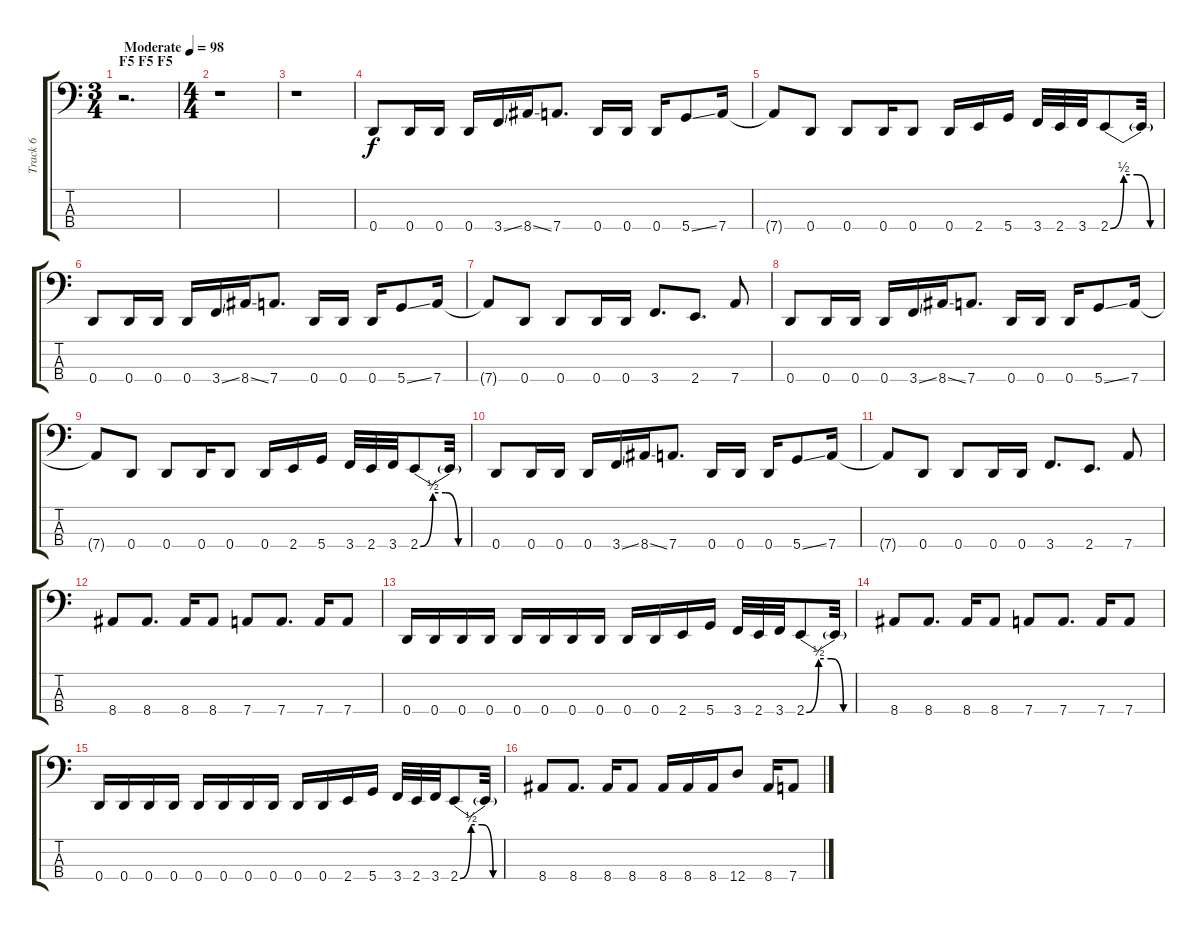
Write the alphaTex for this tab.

\track ("Track 6" "Track 6") {instrument electricbassfinger}
\staff {score tabs}
\tuning (G2 D2 A1 D1) {hide}
\ts (3 4)
\section ("" "F5 F5 F5")
\tempo (98 "Moderate")
\clef f4
\ks c
r.2{d dy f instrument electricbassfinger} |
\ts (4 4)
r.1 |
r.1 |
0.4.8 0.4.16 0.4.16 0.4.16 3.4{ss}.16 8.4{ss}.16 7.4.8{d} 0.4.16 0.4.16 0.4.16 5.4{ss}.8 7.4.16 |
7.4{t}.8 0.4.8 0.4.8 0.4.16 0.4.8 0.4.16 2.4.16 5.4.16 3.4.32 2.4.32 3.4.32 2.4{be (custom 0 0 15 2 30 2 45 0 60 0)}.8 2.4{t}.32 |
0.4.8 0.4.16 0.4.16 0.4.16 3.4{ss}.16 8.4{ss}.16 7.4.8{d} 0.4.16 0.4.16 0.4.16 5.4{ss}.8 7.4.16 |
7.4{t}.8 0.4.8 0.4.8 0.4.16 0.4.16 3.4.8{d} 2.4.8{d} 7.4.8 |
0.4.8 0.4.16 0.4.16 0.4.16 3.4{ss}.16 8.4{ss}.16 7.4.8{d} 0.4.16 0.4.16 0.4.16 5.4{ss}.8 7.4.16 |
7.4{t}.8 0.4.8 0.4.8 0.4.16 0.4.8 0.4.16 2.4.16 5.4.16 3.4.32 2.4.32 3.4.32 2.4{be (custom 0 0 15 2 30 2 45 0 60 0)}.8 2.4{t}.32 |
0.4.8 0.4.16 0.4.16 0.4.16 3.4{ss}.16 8.4{ss}.16 7.4.8{d} 0.4.16 0.4.16 0.4.16 5.4{ss}.8 7.4.16 |
7.4{t}.8 0.4.8 0.4.8 0.4.16 0.4.16 3.4.8{d} 2.4.8{d} 7.4.8 |
8.4.8 8.4.8{d} 8.4.16 8.4.8 7.4.8 7.4.8{d} 7.4.16 7.4.8 |
0.4.16 0.4.16 0.4.16 0.4.16 0.4.16 0.4.16 0.4.16 0.4.16 0.4.16 0.4.16 2.4.16 5.4.16 3.4.32 2.4.32 3.4.32 2.4{be (custom 0 0 15 2 30 2 45 0 60 0)}.8 2.4{t}.32 |
8.4.8 8.4.8{d} 8.4.16 8.4.8 7.4.8 7.4.8{d} 7.4.16 7.4.8 |
0.4.16 0.4.16 0.4.16 0.4.16 0.4.16 0.4.16 0.4.16 0.4.16 0.4.16 0.4.16 2.4.16 5.4.16 3.4.32 2.4.32 3.4.32 2.4{be (custom 0 0 15 2 30 2 45 0 60 0)}.8 2.4{t}.32 |
8.4.8 8.4.8{d} 8.4.16 8.4.8 8.4.16 8.4.16 8.4.16 12.4.8 8.4.16 7.4.8
